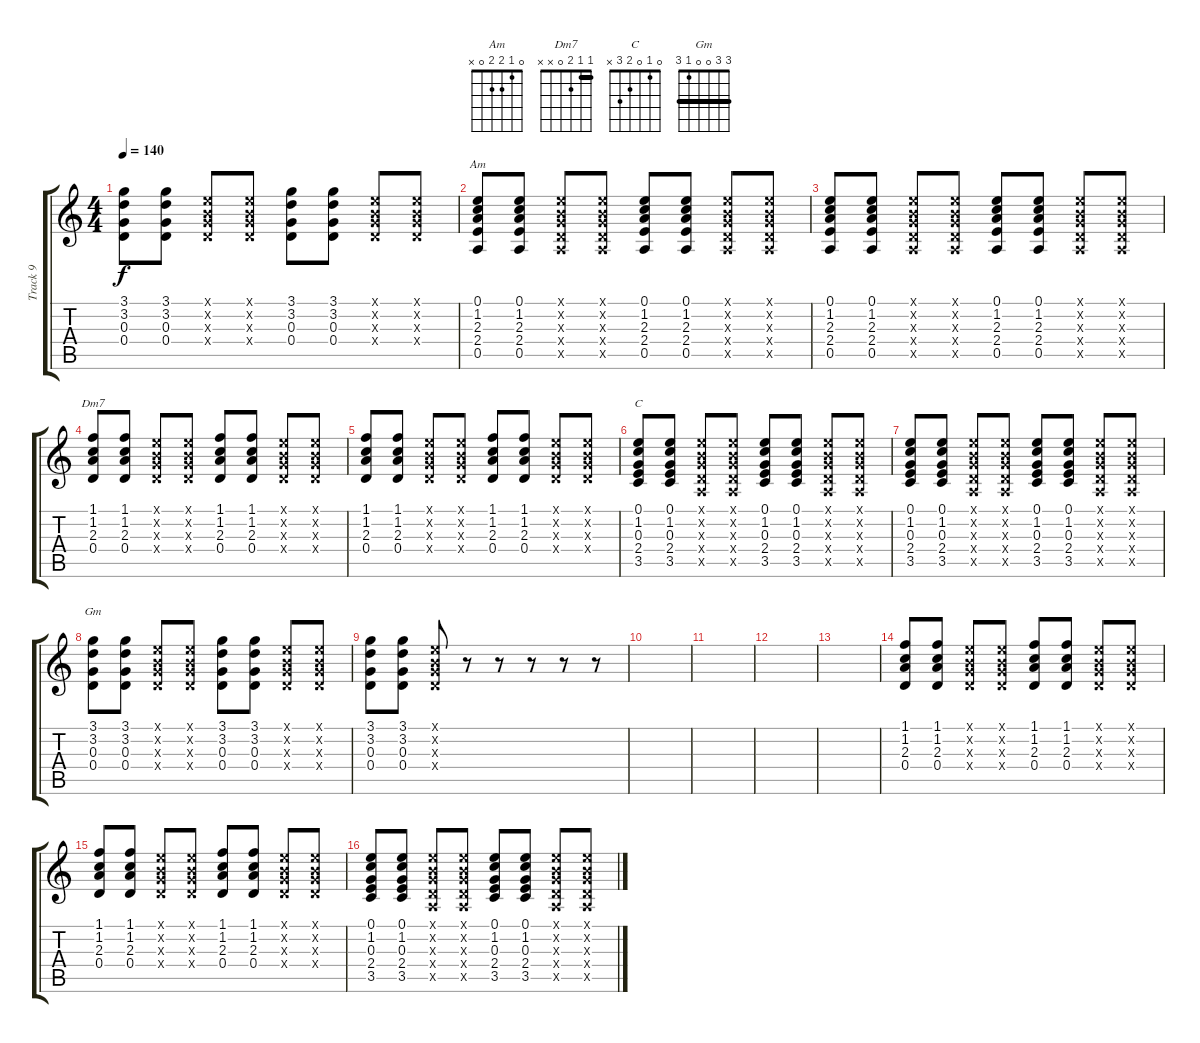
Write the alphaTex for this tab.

\track ("Track 9" "Track 9") {instrument electricguitarclean}
\staff {score tabs}
\tuning (E4 B3 G3 D3 A2 E2) {hide}
\chord ("Am" 0 1 2 2 0 x)
\chord ("Dm7" 1 1 2 0 x x) {barre 1}
\chord ("C" 0 1 0 2 3 x)
\chord ("Gm" 3 3 0 0 1 3) {barre 3}
\ts (4 4)
\tempo 140
\clef g2
\ks c
(3.1 3.2 0.3 0.4).8{dy f} (3.1 3.2 0.3 0.4).8 (0.1{x} 0.2{x} 0.3{x} 0.4{x}).8 (0.1{x} 0.2{x} 0.3{x} 0.4{x}).8 (3.1 3.2 0.3 0.4).8 (3.1 3.2 0.3 0.4).8 (0.1{x} 0.2{x} 0.3{x} 0.4{x}).8 (0.1{x} 0.2{x} 0.3{x} 0.4{x}).8 |
(0.1 1.2 2.3 2.4 0.5).8{ch "Am"} (0.1 1.2 2.3 2.4 0.5).8 (0.1{x} 0.2{x} 0.3{x} 0.4{x} 0.5{x}).8 (0.1{x} 0.2{x} 0.3{x} 0.4{x} 0.5{x}).8 (0.1 1.2 2.3 2.4 0.5).8 (0.1 1.2 2.3 2.4 0.5).8 (0.1{x} 0.2{x} 0.3{x} 0.4{x} 0.5{x}).8 (0.1{x} 0.2{x} 0.3{x} 0.4{x} 0.5{x}).8 |
(0.1 1.2 2.3 2.4 0.5).8 (0.1 1.2 2.3 2.4 0.5).8 (0.1{x} 0.2{x} 0.3{x} 0.4{x} 0.5{x}).8 (0.1{x} 0.2{x} 0.3{x} 0.4{x} 0.5{x}).8 (0.1 1.2 2.3 2.4 0.5).8 (0.1 1.2 2.3 2.4 0.5).8 (0.1{x} 0.2{x} 0.3{x} 0.4{x} 0.5{x}).8 (0.1{x} 0.2{x} 0.3{x} 0.4{x} 0.5{x}).8 |
(1.1 1.2 2.3 0.4).8{ch "Dm7"} (1.1 1.2 2.3 0.4).8 (0.1{x} 0.2{x} 0.3{x} 0.4{x}).8 (0.1{x} 0.2{x} 0.3{x} 0.4{x}).8 (1.1 1.2 2.3 0.4).8 (1.1 1.2 2.3 0.4).8 (0.1{x} 0.2{x} 0.3{x} 0.4{x}).8 (0.1{x} 0.2{x} 0.3{x} 0.4{x}).8 |
(1.1 1.2 2.3 0.4).8 (1.1 1.2 2.3 0.4).8 (0.1{x} 0.2{x} 0.3{x} 0.4{x}).8 (0.1{x} 0.2{x} 0.3{x} 0.4{x}).8 (1.1 1.2 2.3 0.4).8 (1.1 1.2 2.3 0.4).8 (0.1{x} 0.2{x} 0.3{x} 0.4{x}).8 (0.1{x} 0.2{x} 0.3{x} 0.4{x}).8 |
(0.1 1.2 0.3 2.4 3.5).8{ch "C"} (0.1 1.2 0.3 2.4 3.5).8 (0.1{x} 0.2{x} 0.3{x} 0.4{x} 0.5{x}).8 (0.1{x} 0.2{x} 0.3{x} 0.4{x} 0.5{x}).8 (0.1 1.2 0.3 2.4 3.5).8 (0.1 1.2 0.3 2.4 3.5).8 (0.1{x} 0.2{x} 0.3{x} 0.4{x} 0.5{x}).8 (0.1{x} 0.2{x} 0.3{x} 0.4{x} 0.5{x}).8 |
(0.1 1.2 0.3 2.4 3.5).8 (0.1 1.2 0.3 2.4 3.5).8 (0.1{x} 0.2{x} 0.3{x} 0.4{x} 0.5{x}).8 (0.1{x} 0.2{x} 0.3{x} 0.4{x} 0.5{x}).8 (0.1 1.2 0.3 2.4 3.5).8 (0.1 1.2 0.3 2.4 3.5).8 (0.1{x} 0.2{x} 0.3{x} 0.4{x} 0.5{x}).8 (0.1{x} 0.2{x} 0.3{x} 0.4{x} 0.5{x}).8 |
(3.1 3.2 0.3 0.4).8{ch "Gm"} (3.1 3.2 0.3 0.4).8 (0.1{x} 0.2{x} 0.3{x} 0.4{x}).8 (0.1{x} 0.2{x} 0.3{x} 0.4{x}).8 (3.1 3.2 0.3 0.4).8 (3.1 3.2 0.3 0.4).8 (0.1{x} 0.2{x} 0.3{x} 0.4{x}).8 (0.1{x} 0.2{x} 0.3{x} 0.4{x}).8 |
(3.1 3.2 0.3 0.4).8 (3.1 3.2 0.3 0.4).8 (0.1{x} 0.2{x} 0.3{x} 0.4{x}).8 r.8 r.8 r.8 r.8 r.8 |
|
|
|
|
(1.1 1.2 2.3 0.4).8 (1.1 1.2 2.3 0.4).8 (0.1{x} 0.2{x} 0.3{x} 0.4{x}).8 (0.1{x} 0.2{x} 0.3{x} 0.4{x}).8 (1.1 1.2 2.3 0.4).8 (1.1 1.2 2.3 0.4).8 (0.1{x} 0.2{x} 0.3{x} 0.4{x}).8 (0.1{x} 0.2{x} 0.3{x} 0.4{x}).8 |
(1.1 1.2 2.3 0.4).8 (1.1 1.2 2.3 0.4).8 (0.1{x} 0.2{x} 0.3{x} 0.4{x}).8 (0.1{x} 0.2{x} 0.3{x} 0.4{x}).8 (1.1 1.2 2.3 0.4).8 (1.1 1.2 2.3 0.4).8 (0.1{x} 0.2{x} 0.3{x} 0.4{x}).8 (0.1{x} 0.2{x} 0.3{x} 0.4{x}).8 |
(0.1 1.2 0.3 2.4 3.5).8 (0.1 1.2 0.3 2.4 3.5).8 (0.1{x} 0.2{x} 0.3{x} 0.4{x} 0.5{x}).8 (0.1{x} 0.2{x} 0.3{x} 0.4{x} 0.5{x}).8 (0.1 1.2 0.3 2.4 3.5).8 (0.1 1.2 0.3 2.4 3.5).8 (0.1{x} 0.2{x} 0.3{x} 0.4{x} 0.5{x}).8 (0.1{x} 0.2{x} 0.3{x} 0.4{x} 0.5{x}).8
